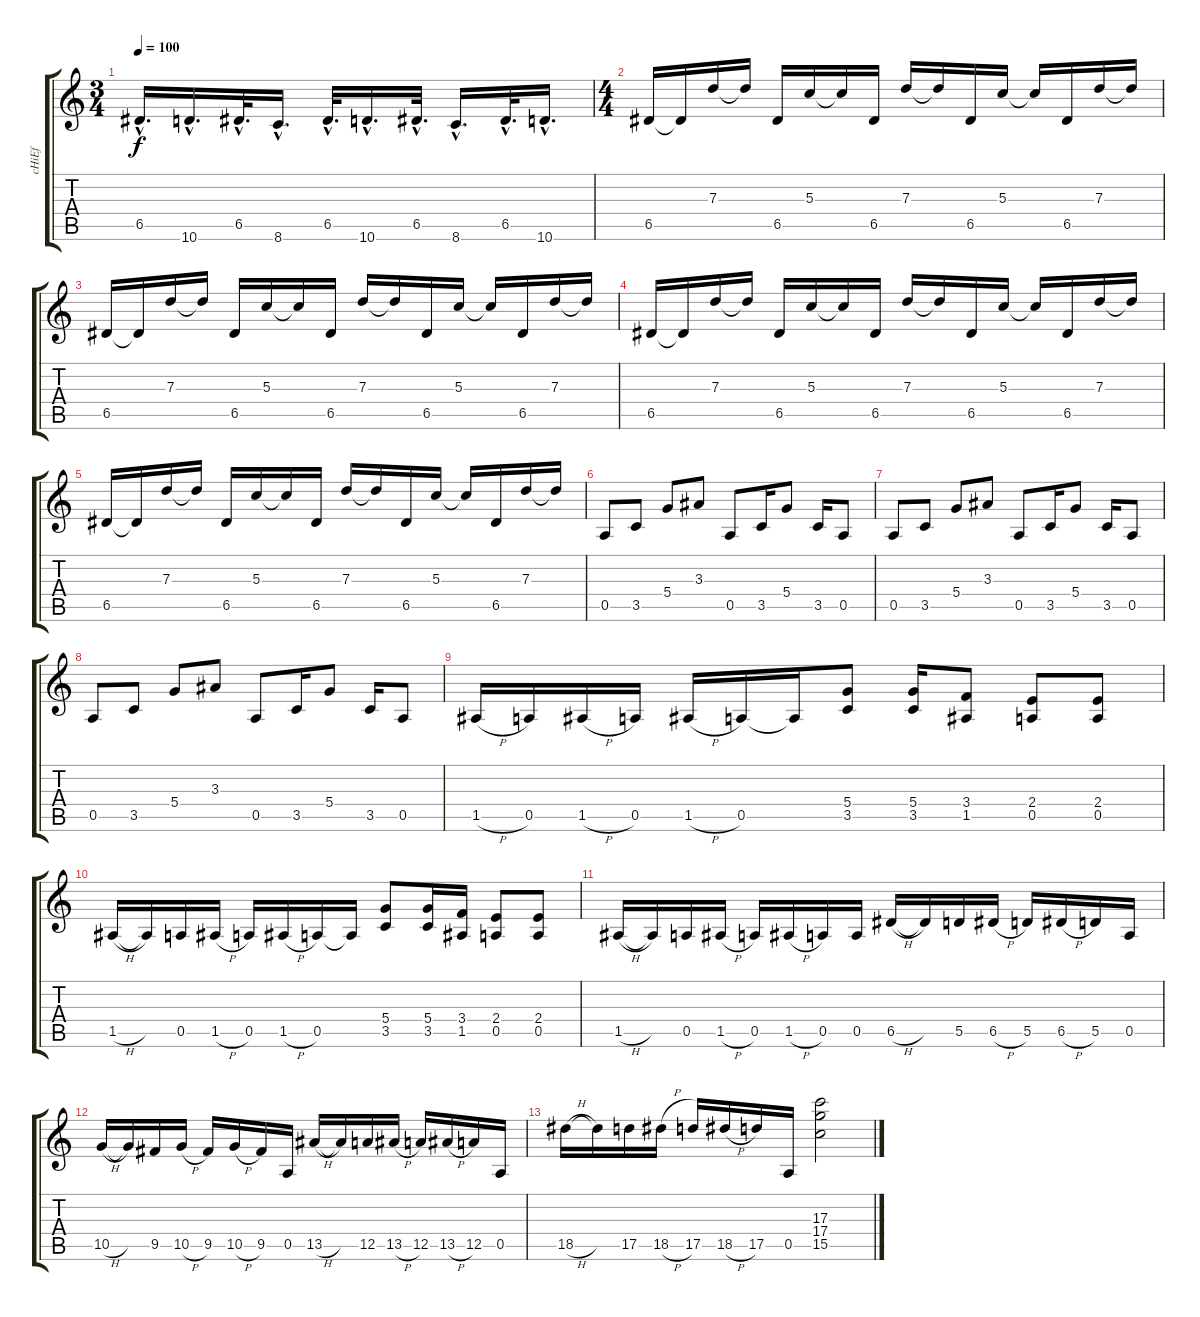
\track ("cHiEf" "cHiEf") {instrument overdrivenguitar}
\staff {score tabs}
\tuning (E4 B3 G3 D3 A2 E2) {hide}
\ts (3 4)
\tempo 100
\clef g2
\ks c
6.5{hac}.16{d dy f} 10.6{hac}.16{d} 6.5{hac}.32{d} 8.6{hac}.16{d} 6.5{hac}.32{d} 10.6{hac}.16{d} 6.5{hac}.32{d} 8.6{hac}.16{d} 6.5{hac}.32{d} 10.6{hac}.16{d} |
\ts (4 4)
6.5.16{instrument acousticguitarnylon} 6.5{t}.16 7.3.16 7.3{t}.16 6.5.16 5.3.16 5.3{t}.16 6.5.16 7.3.16 7.3{t}.16 6.5.16 5.3.16 5.3{t}.16 6.5.16 7.3.16 7.3{t}.16 |
6.5.16 6.5{t}.16 7.3.16 7.3{t}.16 6.5.16 5.3.16 5.3{t}.16 6.5.16 7.3.16 7.3{t}.16 6.5.16 5.3.16 5.3{t}.16 6.5.16 7.3.16 7.3{t}.16 |
6.5.16 6.5{t}.16 7.3.16 7.3{t}.16 6.5.16 5.3.16 5.3{t}.16 6.5.16 7.3.16 7.3{t}.16 6.5.16 5.3.16 5.3{t}.16 6.5.16 7.3.16 7.3{t}.16 |
6.5.16 6.5{t}.16 7.3.16 7.3{t}.16 6.5.16 5.3.16 5.3{t}.16 6.5.16 7.3.16 7.3{t}.16 6.5.16 5.3.16 5.3{t}.16 6.5.16 7.3.16 7.3{t}.16 |
0.5.8{instrument overdrivenguitar} 3.5.8 5.4.8 3.3.8 0.5.8 3.5.16 5.4.8 3.5.16 0.5.8 |
0.5.8 3.5.8 5.4.8 3.3.8 0.5.8 3.5.16 5.4.8 3.5.16 0.5.8 |
0.5.8 3.5.8 5.4.8 3.3.8 0.5.8 3.5.16 5.4.8 3.5.16 0.5.8 |
1.5{h}.16 0.5.16 1.5{h}.16 0.5.16 1.5{h}.16 0.5.16 0.5{t}.16 (5.4 3.5).8 (5.4 3.5).16 (3.4 1.5).8 (2.4 0.5).8 (2.4 0.5).8 |
1.5{h}.16 1.5{t}.16 0.5.16 1.5{h}.16 0.5.16 1.5{h}.16 0.5.16 0.5{t}.16 (5.4 3.5).8 (5.4 3.5).16 (3.4 1.5).16 (2.4 0.5).8 (2.4 0.5).8 |
1.5{h}.16 1.5{t}.16 0.5.16 1.5{h}.16 0.5.16 1.5{h}.16 0.5.16 0.5.16 6.5{h}.16 6.5{t}.16 5.5.16 6.5{h}.16 5.5.16 6.5{h}.16 5.5.16 0.5.16 |
10.5{h}.16 10.5{t}.16 9.5.16 10.5{h}.16 9.5.16 10.5{h}.16 9.5.16 0.5.16 13.5{h}.16 13.5{t}.16 12.5.16 13.5{h}.16 12.5.16 13.5{h}.16 12.5.16 0.5.16 |
18.5{h}.16 18.5{t}.16 17.5.16 18.5{h}.16 17.5.16 18.5{h}.16 17.5.16 0.5.16 (17.3 17.4 15.5).2
